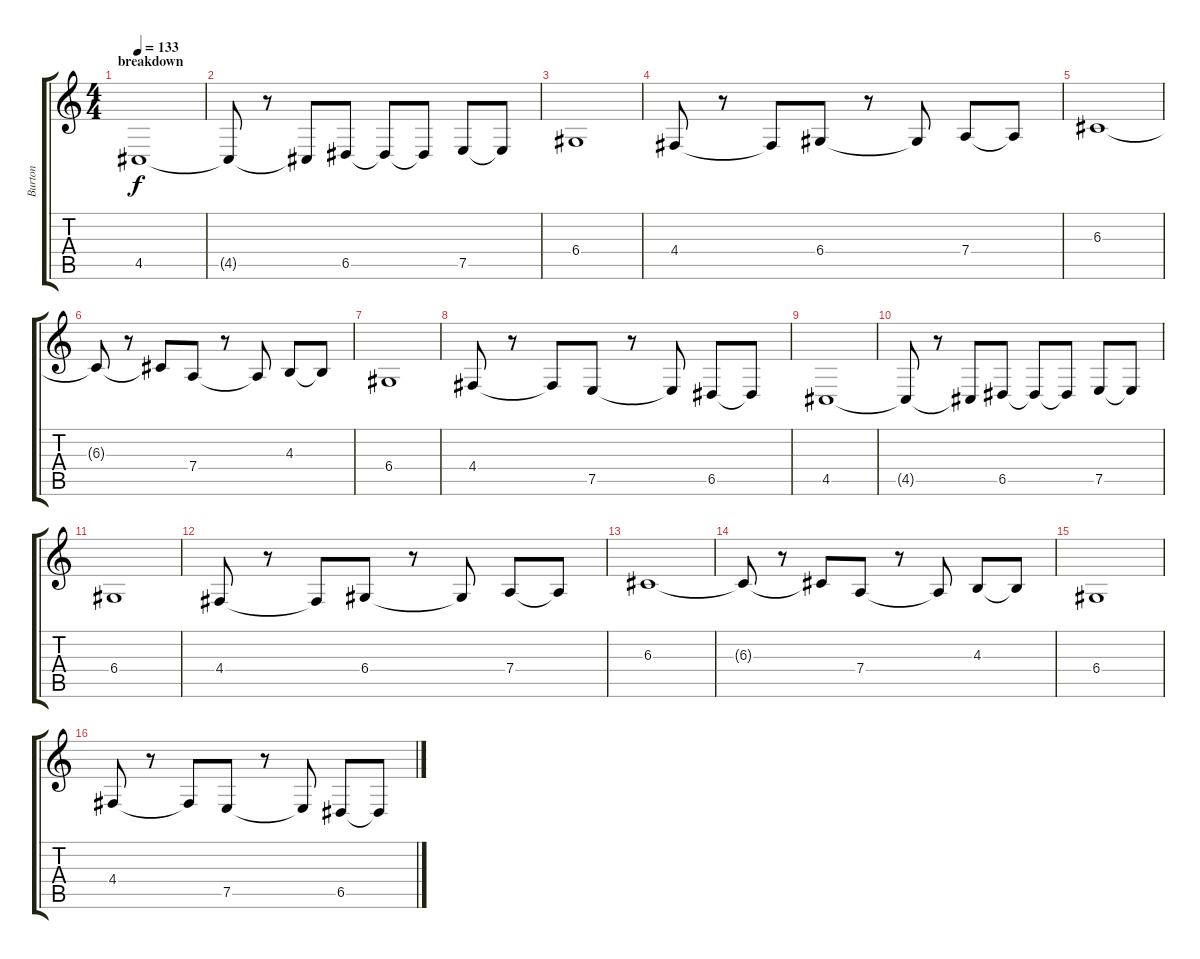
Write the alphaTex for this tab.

\track ("Burton" "Burton") {instrument pad8sweep}
\staff {score tabs}
\tuning (E4 B3 G3 D3 A2 E2) {hide}
\ts (4 4)
\section ("" "breakdown")
\tempo 133
\clef g2
\ks c
4.5.1{dy f volume 11} |
4.5{t}.8 r.8 4.5{t}.8 6.5.8 6.5{t}.8 6.5{t}.8 7.5.8 7.5{t}.8 |
6.4.1 |
4.4.8 r.8 4.4{t}.8 6.4.8 r.8 6.4{t}.8 7.4.8 7.4{t}.8 |
6.3.1 |
6.3{t}.8 r.8 6.3{t}.8 7.4.8 r.8 7.4{t}.8 4.3.8 4.3{t}.8 |
6.4.1 |
4.4.8 r.8 4.4{t}.8 7.5.8 r.8 7.5{t}.8 6.5.8 6.5{t}.8 |
4.5.1{volume 7} |
4.5{t}.8 r.8 4.5{t}.8 6.5.8 6.5{t}.8 6.5{t}.8 7.5.8 7.5{t}.8 |
6.4.1 |
4.4.8 r.8 4.4{t}.8 6.4.8 r.8 6.4{t}.8 7.4.8 7.4{t}.8 |
6.3.1 |
6.3{t}.8 r.8 6.3{t}.8 7.4.8 r.8 7.4{t}.8 4.3.8 4.3{t}.8 |
6.4.1 |
4.4.8 r.8 4.4{t}.8 7.5.8 r.8 7.5{t}.8 6.5.8 6.5{t}.8
